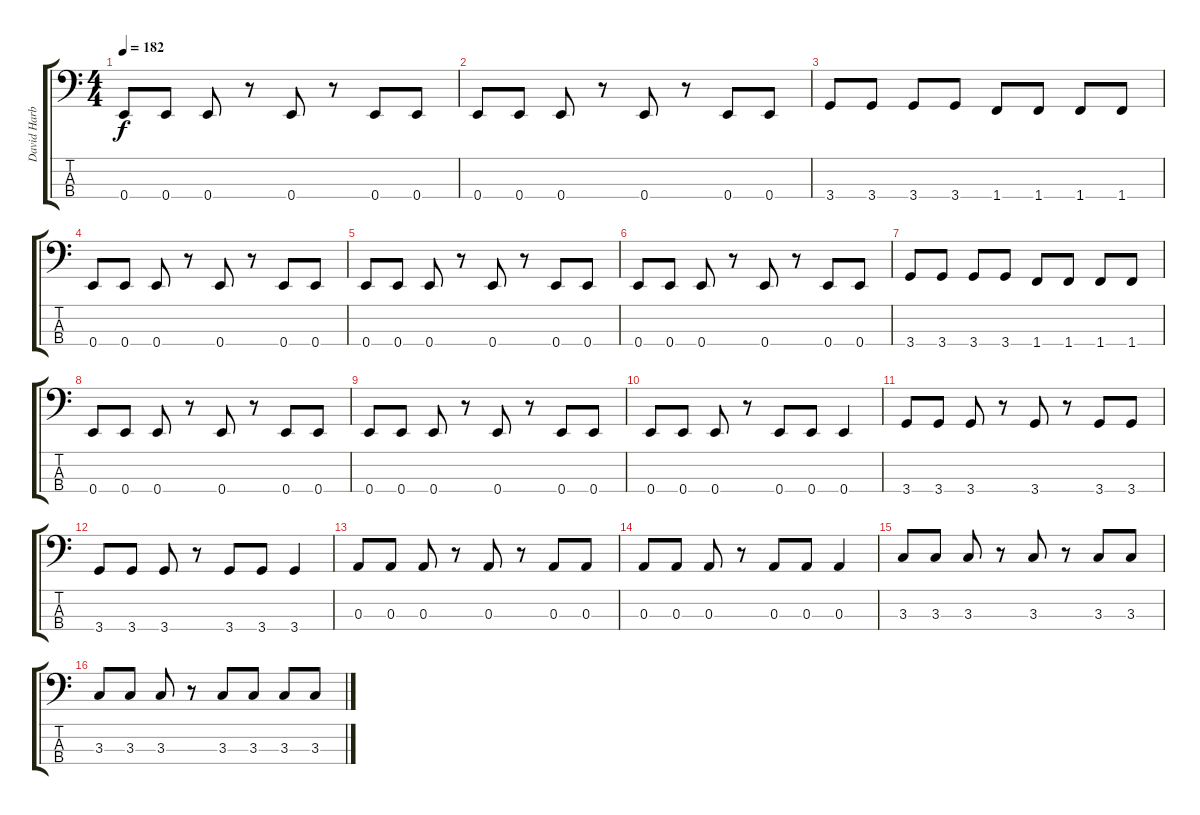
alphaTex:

\track ("David Harbour" "David Harb") {instrument electricbassfinger}
\staff {score tabs}
\tuning (G2 D2 A1 E1) {hide}
\ts (4 4)
\tempo 182
\clef f4
\ks c
0.4.8{dy f} 0.4.8 0.4.8 r.8 0.4.8 r.8 0.4.8 0.4.8 |
0.4.8 0.4.8 0.4.8 r.8 0.4.8 r.8 0.4.8 0.4.8 |
3.4.8 3.4.8 3.4.8 3.4.8 1.4.8 1.4.8 1.4.8 1.4.8 |
0.4.8 0.4.8 0.4.8 r.8 0.4.8 r.8 0.4.8 0.4.8 |
0.4.8 0.4.8 0.4.8 r.8 0.4.8 r.8 0.4.8 0.4.8 |
0.4.8 0.4.8 0.4.8 r.8 0.4.8 r.8 0.4.8 0.4.8 |
3.4.8 3.4.8 3.4.8 3.4.8 1.4.8 1.4.8 1.4.8 1.4.8 |
0.4.8 0.4.8 0.4.8 r.8 0.4.8 r.8 0.4.8 0.4.8 |
0.4.8 0.4.8 0.4.8 r.8 0.4.8 r.8 0.4.8 0.4.8 |
0.4.8 0.4.8 0.4.8 r.8 0.4.8 0.4.8 0.4.4 |
3.4.8 3.4.8 3.4.8 r.8 3.4.8 r.8 3.4.8 3.4.8 |
3.4.8 3.4.8 3.4.8 r.8 3.4.8 3.4.8 3.4.4 |
0.3.8 0.3.8 0.3.8 r.8 0.3.8 r.8 0.3.8 0.3.8 |
0.3.8 0.3.8 0.3.8 r.8 0.3.8 0.3.8 0.3.4 |
3.3.8 3.3.8 3.3.8 r.8 3.3.8 r.8 3.3.8 3.3.8 |
3.3.8 3.3.8 3.3.8 r.8 3.3.8 3.3.8 3.3.8 3.3.8
